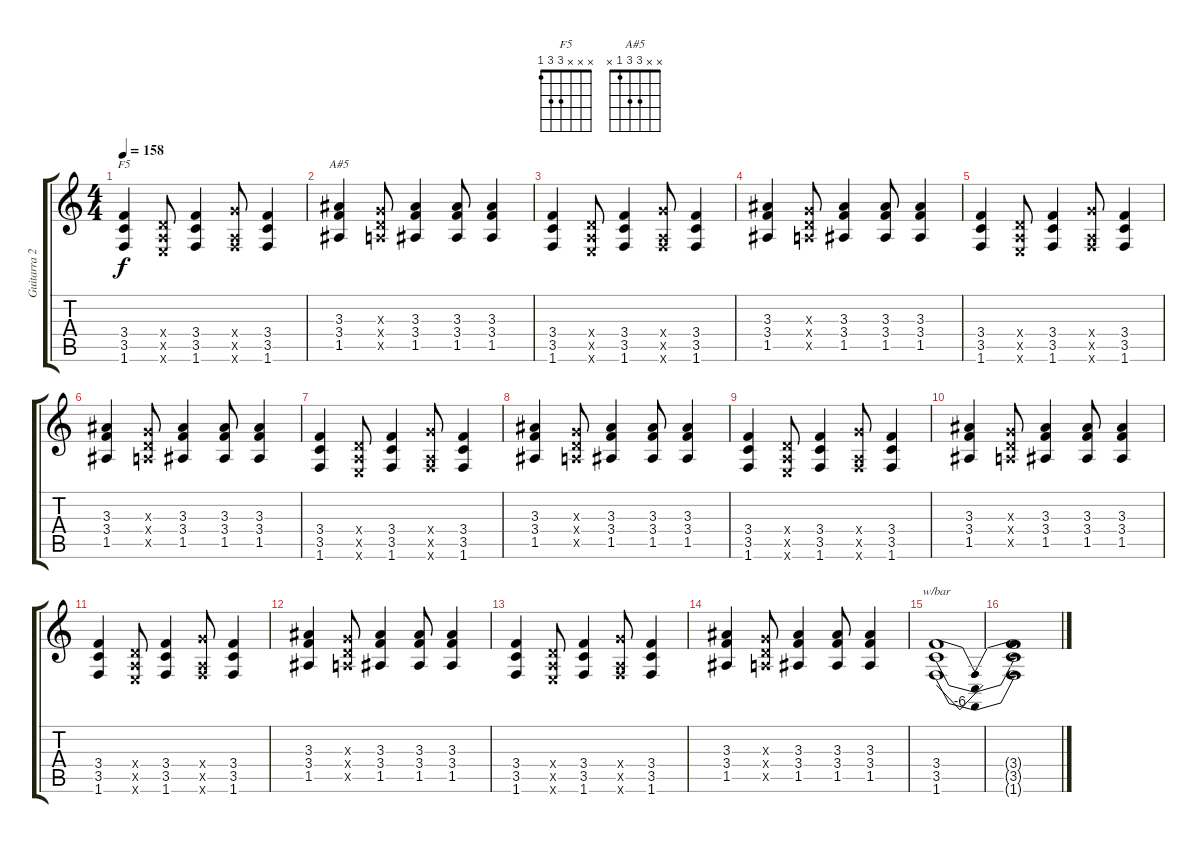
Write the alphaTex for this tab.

\track ("Guitarra 2" "Guitarra 2") {instrument electricguitarclean}
\staff {score tabs}
\tuning (E4 B3 G3 D3 A2 E2) {hide}
\chord ("F5" x x x 3 3 1)
\chord ("A#5" x x 3 3 1 x)
\ts (4 4)
\tempo 158
\clef g2
\ks c
(3.4 3.5 1.6).4{ch "F5" dy f} (0.4{x} 0.5{x} 0.6{x}).8 (3.4 3.5 1.6).4 (5.4{x} 0.5{x} 1.6{x}).8 (3.4 3.5 1.6).4 |
(3.3 3.4 1.5).4{ch "A#5"} (0.3{x} 0.4{x} 0.5{x}).8 (3.3 3.4 1.5).4 (3.3 3.4 1.5).8 (3.3 3.4 1.5).4 |
(3.4 3.5 1.6).4 (0.4{x} 0.5{x} 0.6{x}).8 (3.4 3.5 1.6).4 (5.4{x} 0.5{x} 1.6{x}).8 (3.4 3.5 1.6).4 |
(3.3 3.4 1.5).4 (0.3{x} 0.4{x} 0.5{x}).8 (3.3 3.4 1.5).4 (3.3 3.4 1.5).8 (3.3 3.4 1.5).4 |
(3.4 3.5 1.6).4 (0.4{x} 0.5{x} 0.6{x}).8 (3.4 3.5 1.6).4 (5.4{x} 0.5{x} 1.6{x}).8 (3.4 3.5 1.6).4 |
(3.3 3.4 1.5).4 (0.3{x} 0.4{x} 0.5{x}).8 (3.3 3.4 1.5).4 (3.3 3.4 1.5).8 (3.3 3.4 1.5).4 |
(3.4 3.5 1.6).4 (0.4{x} 0.5{x} 0.6{x}).8 (3.4 3.5 1.6).4 (5.4{x} 0.5{x} 1.6{x}).8 (3.4 3.5 1.6).4 |
(3.3 3.4 1.5).4 (0.3{x} 0.4{x} 0.5{x}).8 (3.3 3.4 1.5).4 (3.3 3.4 1.5).8 (3.3 3.4 1.5).4 |
(3.4 3.5 1.6).4 (0.4{x} 0.5{x} 0.6{x}).8 (3.4 3.5 1.6).4 (5.4{x} 0.5{x} 1.6{x}).8 (3.4 3.5 1.6).4 |
(3.3 3.4 1.5).4 (0.3{x} 0.4{x} 0.5{x}).8 (3.3 3.4 1.5).4 (3.3 3.4 1.5).8 (3.3 3.4 1.5).4 |
(3.4 3.5 1.6).4 (0.4{x} 0.5{x} 0.6{x}).8 (3.4 3.5 1.6).4 (5.4{x} 0.5{x} 1.6{x}).8 (3.4 3.5 1.6).4 |
(3.3 3.4 1.5).4 (0.3{x} 0.4{x} 0.5{x}).8 (3.3 3.4 1.5).4 (3.3 3.4 1.5).8 (3.3 3.4 1.5).4 |
(3.4 3.5 1.6).4 (0.4{x} 0.5{x} 0.6{x}).8 (3.4 3.5 1.6).4 (5.4{x} 0.5{x} 1.6{x}).8 (3.4 3.5 1.6).4 |
(3.3 3.4 1.5).4 (0.3{x} 0.4{x} 0.5{x}).8 (3.3 3.4 1.5).4 (3.3 3.4 1.5).8 (3.3 3.4 1.5).4 |
(3.4 3.5 1.6).1{tbe (dip default 0 0 30 -24 60 0)} |
(3.4{t} 3.5{t} 1.6{t}).1
